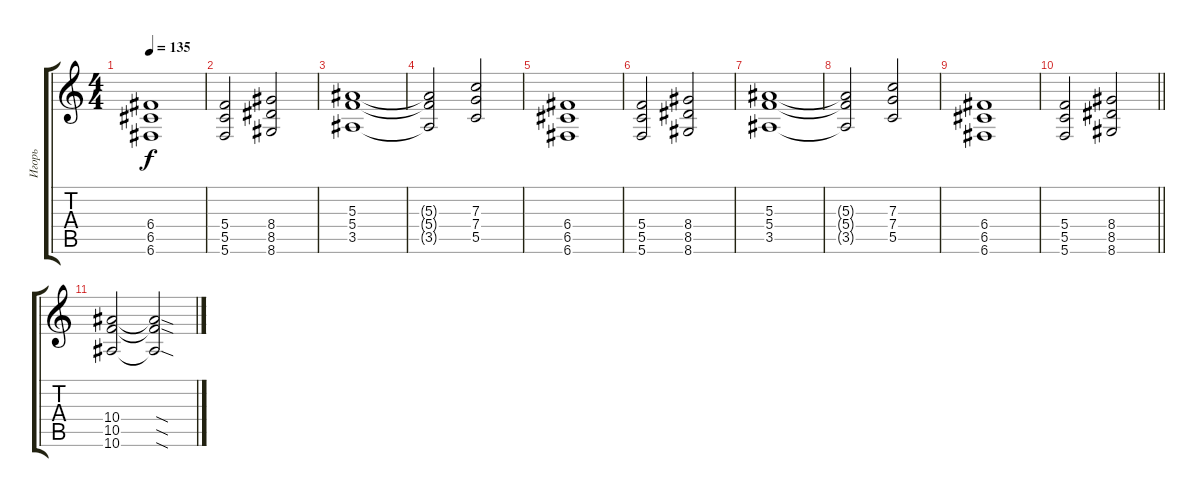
\track ("Игорь" "Игорь") {instrument distortionguitar}
\staff {score tabs}
\tuning (D4 A3 F3 C3 G2 C2) {hide}
\ts (4 4)
\tempo 135
\clef g2
\ks c
(6.4 6.5 6.6).1{dy f} |
(5.4 5.5 5.6).2 (8.4 8.5 8.6).2 |
(5.3 5.4 3.5).1 |
(5.3{t} 5.4{t} 3.5{t}).2 (7.3 7.4 5.5).2 |
(6.4 6.5 6.6).1 |
(5.4 5.5 5.6).2 (8.4 8.5 8.6).2 |
(5.3 5.4 3.5).1 |
(5.3{t} 5.4{t} 3.5{t}).2 (7.3 7.4 5.5).2 |
(6.4 6.5 6.6).1 |
\barLineRight lightlight
(5.4 5.5 5.6).2 (8.4 8.5 8.6).2 |
(10.4 10.5 10.6).2 (10.4{sod t} 10.5{sod t} 10.6{sod t}).2
